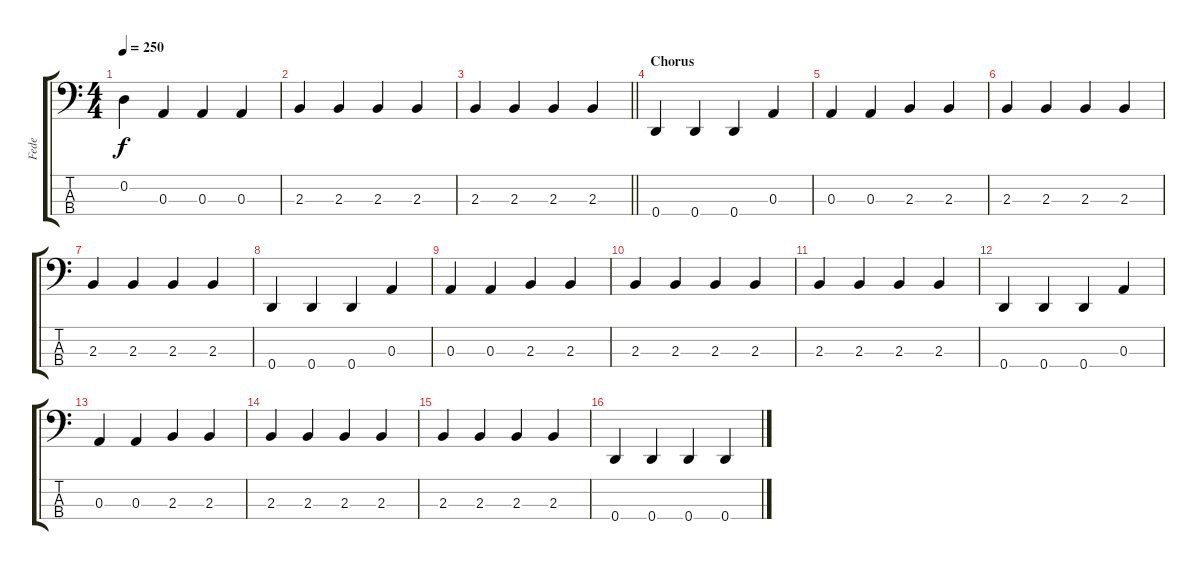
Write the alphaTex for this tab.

\track ("Fede" "Fede") {instrument electricbassfinger}
\staff {score tabs}
\tuning (G2 D2 A1 D1) {hide}
\ts (4 4)
\tempo 250
\clef f4
\ks c
0.2.4{dy f} 0.3.4 0.3.4 0.3.4 |
2.3.4 2.3.4 2.3.4 2.3.4 |
\barLineRight lightlight
2.3.4 2.3.4 2.3.4 2.3.4 |
\section ("" "Chorus")
0.4.4 0.4.4 0.4.4 0.3.4 |
0.3.4 0.3.4 2.3.4 2.3.4 |
2.3.4 2.3.4 2.3.4 2.3.4 |
2.3.4 2.3.4 2.3.4 2.3.4 |
0.4.4 0.4.4 0.4.4 0.3.4 |
0.3.4 0.3.4 2.3.4 2.3.4 |
2.3.4 2.3.4 2.3.4 2.3.4 |
2.3.4 2.3.4 2.3.4 2.3.4 |
0.4.4 0.4.4 0.4.4 0.3.4 |
0.3.4 0.3.4 2.3.4 2.3.4 |
2.3.4 2.3.4 2.3.4 2.3.4 |
2.3.4 2.3.4 2.3.4 2.3.4 |
0.4.4 0.4.4 0.4.4 0.4.4
